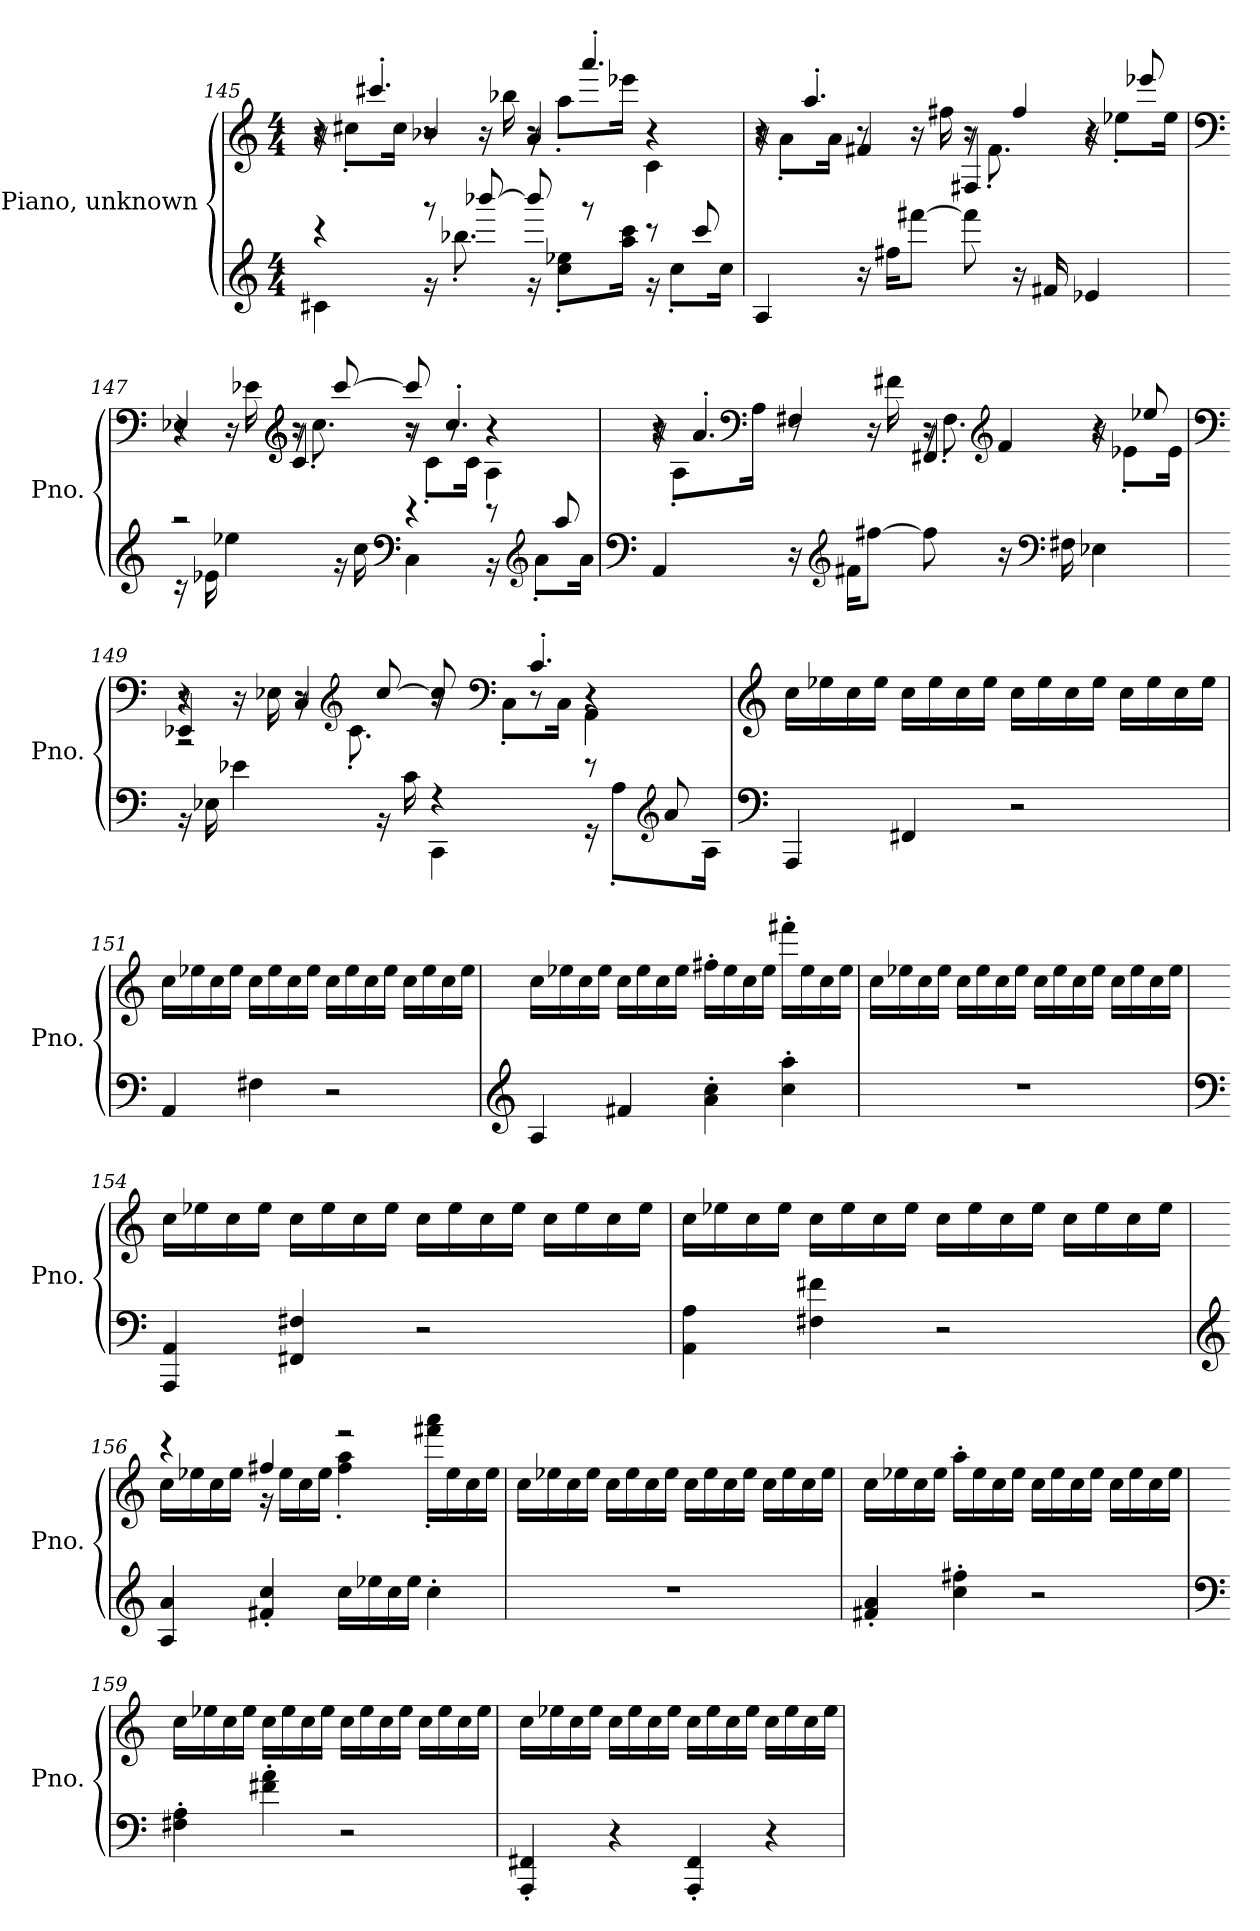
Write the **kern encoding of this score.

**kern	**kern
*part1	*part1
*staff2	*staff1
*I"Piano, unknown	*
*I'Pno.	*
*clefG2	*clefG2
*k[]	*k[]
*M4/4	*M4/4
=145	=145
*^	*^
*	*	*	*^
4r	4c#X\	8r	16r	4r
.	.	.	8cc#X'\L	.
.	.	4.ccc#X'/	.	.
.	.	.	16cc#\Jk	.
8r	16r	.	8r	4b-X/
.	8.bb-X'\	.	.	.
[8bbb-X/	.	.	16r	.
.	.	.	16bb-X\	.
8bbb-/]	16r	8r	16r	4a/
.	8cc\' 8ee-X\'L	.	8aa'\L	.
8r	.	4.aaa'/	.	.
.	16aa\ 16ccc\Jk	.	16eee-X\Jk	.
8r	16r	.	4c\	4r
.	8cc'\L	.	.	.
8ccc/	.	.	.	.
.	16cc\Jk	.	.	.
*v	*v	*	*	*
!!LO:LB:g=z	!!	!!
=146	=146	=146	=146
4A/	8r	16r	4r
.	.	8a'\L	.
.	4.aa'/	.	.
.	.	16a\Jk	.
16r	.	8r	4f#X/
16ff#X\KL	.	.	.
[8fff#X\J	.	16r	.
.	.	16ff#X\	.
8fff#\]	8r	16r	4F#X/
.	.	8.f#'\	.
16r	4ff#/	.	.
16f#X/	.	.	.
4e-X/	.	16r	4r
.	.	8ee-X'\L	.
.	8eee-X/	.	.
.	.	16ee-\Jk	.
!!LO:LB:g=z	!!	!!
=147	=147	=147	=147
*	*clefF4	*	*
*^	*	*	*
2r	16r	4r	8r	4E-X/
.	16e-X\	.	.	.
.	4ee-X\	.	16r	.
.	.	.	16e-X\	.
*	*	*clefG2	*	*
.	.	8r	16r	4c/
.	.	.	8.cc'\	.
.	16r	[8ccc/	.	.
.	16cc\	.	.	.
*clefF4	*	*	*	*
4r	4C\	8ccc/]	16r	8r
.	.	.	8c'\L	.
.	.	8r	.	4.cc'/
.	.	.	16c\Jk	.
8r	16r	4r	4A\	.
*clefG2	*	*	*	*
.	8a'\L	.	.	.
8aa/	.	.	.	.
.	16a\Jk	.	.	.
*v	*v	*	*	*
!!LO:LB:g=z	!!	!!
=148	=148	=148	=148
*clefF4	*	*	*
4AA/	8r	16r	4r
.	.	8A'\L	.
.	4.a'/	.	.
*	*clefF4	*	*
.	.	16A\Jk	.
16r	.	8r	4F#X/
*clefG2	*	*	*
16f#X\KL	.	.	.
[8ff#X\J	.	16r	.
.	.	16f#X\	.
8ff#\]	8r	16r	4FF#X/
.	.	8.F#'\	.
*	*clefG2	*	*
16r	4f#/	.	.
*clefF4	*	*	*
16F#X\	.	.	.
4E-X\	.	16r	4r
.	.	8e-X'\L	.
.	8ee-X/	.	.
.	.	16e-\Jk	.
!!LO:LB:g=z	!!	!!
=149	=149	=149	=149
*	*clefF4	*	*
*^	*	*	*
2r	16r	4r	8r	4EE-X/
.	16E-X\	.	.	.
.	4e-X\	.	16r	.
.	.	.	16E-X\	.
.	.	8r	16r	4C/
*	*	*clefG2	*	*
.	.	.	8.c'\	.
.	16r	[8cc/	.	.
.	16c\	.	.	.
4r	4CC\	8cc/]	16r	8r
*	*	*clefF4	*	*
.	.	.	8C'\L	.
.	.	8r	.	4.c'/
.	.	.	16C\Jk	.
8r	16r	4r	4AA\	.
.	8A'\L	.	.	.
*clefG2	*	*	*	*
8a/	.	.	.	.
.	16A\Jk	.	.	.
*v	*v	*	*	*
*	*v	*v	*v
=150	=150
*clefF4	*clefG2
4AAA/	16cc\LL
.	16ee-X\
.	16cc\
.	16ee-\JJ
4FF#X/	16cc\LL
.	16ee-\
.	16cc\
.	16ee-\JJ
2r	16cc\LL
.	16ee-\
.	16cc\
.	16ee-\JJ
.	16cc\LL
.	16ee-\
.	16cc\
.	16ee-\JJ
!!LO:PB:g=z
=151	=151
4AA/	16cc\LL
.	16ee-X\
.	16cc\
.	16ee-\JJ
4F#X\	16cc\LL
.	16ee-\
.	16cc\
.	16ee-\JJ
2r	16cc\LL
.	16ee-\
.	16cc\
.	16ee-\JJ
.	16cc\LL
.	16ee-\
.	16cc\
.	16ee-\JJ
=152	=152
*clefG2	*
4A/	16cc\LL
.	16ee-X\
.	16cc\
.	16ee-\JJ
4f#X/	16cc\LL
.	16ee-\
.	16cc\
.	16ee-\JJ
4a\' 4cc\'	16ff#X'\LL
.	16ee-\
.	16cc\
.	16ee-\JJ
4cc\' 4aa\'	16fff#X'\LL
.	16ee-\
.	16cc\
.	16ee-\JJ
!!LO:LB:g=z
=153	=153
1r	16cc\LL
.	16ee-X\
.	16cc\
.	16ee-\JJ
.	16cc\LL
.	16ee-\
.	16cc\
.	16ee-\JJ
.	16cc\LL
.	16ee-\
.	16cc\
.	16ee-\JJ
.	16cc\LL
.	16ee-\
.	16cc\
.	16ee-\JJ
=154	=154
*clefF4	*
4AAA/ 4AA/	16cc\LL
.	16ee-X\
.	16cc\
.	16ee-\JJ
4FF#X/ 4F#X/	16cc\LL
.	16ee-\
.	16cc\
.	16ee-\JJ
2r	16cc\LL
.	16ee-\
.	16cc\
.	16ee-\JJ
.	16cc\LL
.	16ee-\
.	16cc\
.	16ee-\JJ
!!LO:LB:g=z
=155	=155
4AA\ 4A\	16cc\LL
.	16ee-X\
.	16cc\
.	16ee-\JJ
4F#X\ 4f#X\	16cc\LL
.	16ee-\
.	16cc\
.	16ee-\JJ
2r	16cc\LL
.	16ee-\
.	16cc\
.	16ee-\JJ
.	16cc\LL
.	16ee-\
.	16cc\
.	16ee-\JJ
=156	=156
*clefG2	*
*	*^
4A/ 4a/	4r	16cc\LL
.	.	16ee-X\
.	.	16cc\
.	.	16ee-\JJ
4f#X/' 4cc/'	4ff#X/	16r
.	.	16ee-\LL
.	.	16cc\
.	.	16ee-\JJ
16cc\LL	2r	4ff#\' 4aa\'
16ee-X\	.	.
16cc\	.	.
16ee-\JJ	.	.
4cc'\	.	16fff#X\' 16aaa\'LL
.	.	16ee-\
.	.	16cc\
.	.	16ee-\JJ
*	*v	*v
!!LO:LB:g=z
=157	=157
1r	16cc\LL
.	16ee-X\
.	16cc\
.	16ee-\JJ
.	16cc\LL
.	16ee-\
.	16cc\
.	16ee-\JJ
.	16cc\LL
.	16ee-\
.	16cc\
.	16ee-\JJ
.	16cc\LL
.	16ee-\
.	16cc\
.	16ee-\JJ
=158	=158
4f#X/' 4a/'	16cc\LL
.	16ee-X\
.	16cc\
.	16ee-\JJ
4cc\' 4ff#X\'	16aa'\LL
.	16ee-\
.	16cc\
.	16ee-\JJ
2r	16cc\LL
.	16ee-\
.	16cc\
.	16ee-\JJ
.	16cc\LL
.	16ee-\
.	16cc\
.	16ee-\JJ
!!LO:LB:g=z
=159	=159
*clefF4	*
4F#X\' 4A\'	16cc\LL
.	16ee-X\
.	16cc\
.	16ee-\JJ
4f#X\' 4a\'	16cc\LL
.	16ee-\
.	16cc\
.	16ee-\JJ
2r	16cc\LL
.	16ee-\
.	16cc\
.	16ee-\JJ
.	16cc\LL
.	16ee-\
.	16cc\
.	16ee-\JJ
=160	=160
4AAA/' 4FF#X/'	16cc\LL
.	16ee-X\
.	16cc\
.	16ee-\JJ
4r	16cc\LL
.	16ee-\
.	16cc\
.	16ee-\JJ
4AAA/' 4FF#/'	16cc\LL
.	16ee-\
.	16cc\
.	16ee-\JJ
4r	16cc\LL
.	16ee-\
.	16cc\
.	16ee-\JJ
=	=
*-	*-
